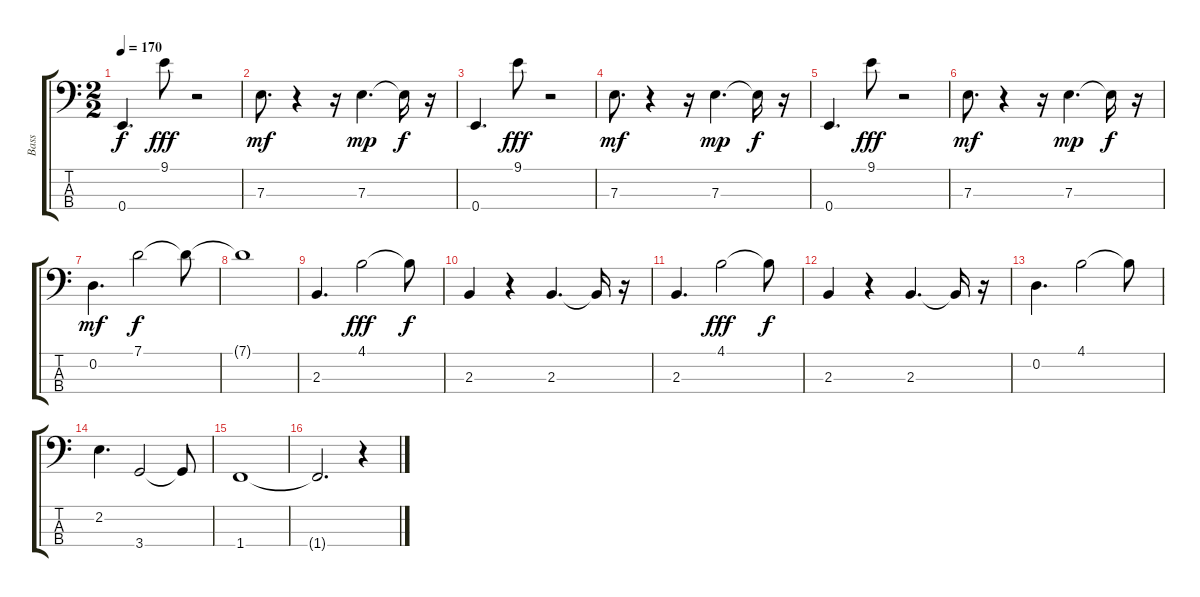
\track ("Bass" "Bass") {instrument electricbassfinger}
\staff {score tabs}
\tuning (G2 D2 A1 E1) {hide}
\ts (2 2)
\tempo 170
\clef f4
\ks c
0.4.4{d dy f volume 13 balance 4} 9.1.8{dy fff} r.2 |
7.3.8{d dy mf} r.4 r.16 7.3.4{d dy mp} 7.3{t}.16{dy f} r.16 |
0.4.4{d} 9.1.8{dy fff} r.2 |
7.3.8{d dy mf} r.4 r.16 7.3.4{d dy mp} 7.3{t}.16{dy f} r.16 |
0.4.4{d} 9.1.8{dy fff} r.2 |
7.3.8{d dy mf} r.4 r.16 7.3.4{d dy mp} 7.3{t}.16{dy f} r.16 |
0.2.4{d dy mf} 7.1.2{dy f} 7.1{t}.8 |
7.1{t}.1 |
2.3.4{d} 4.1.2{dy fff} 4.1{t}.8{dy f} |
2.3.4 r.4 2.3.4{d} 2.3{t}.16 r.16 |
2.3.4{d} 4.1.2{dy fff} 4.1{t}.8{dy f} |
2.3.4 r.4 2.3.4{d} 2.3{t}.16 r.16 |
0.2.4{d} 4.1.2 4.1{t}.8 |
2.2.4{d} 3.4.2 3.4{t}.8 |
1.4.1 |
1.4{t}.2{d} r.4
